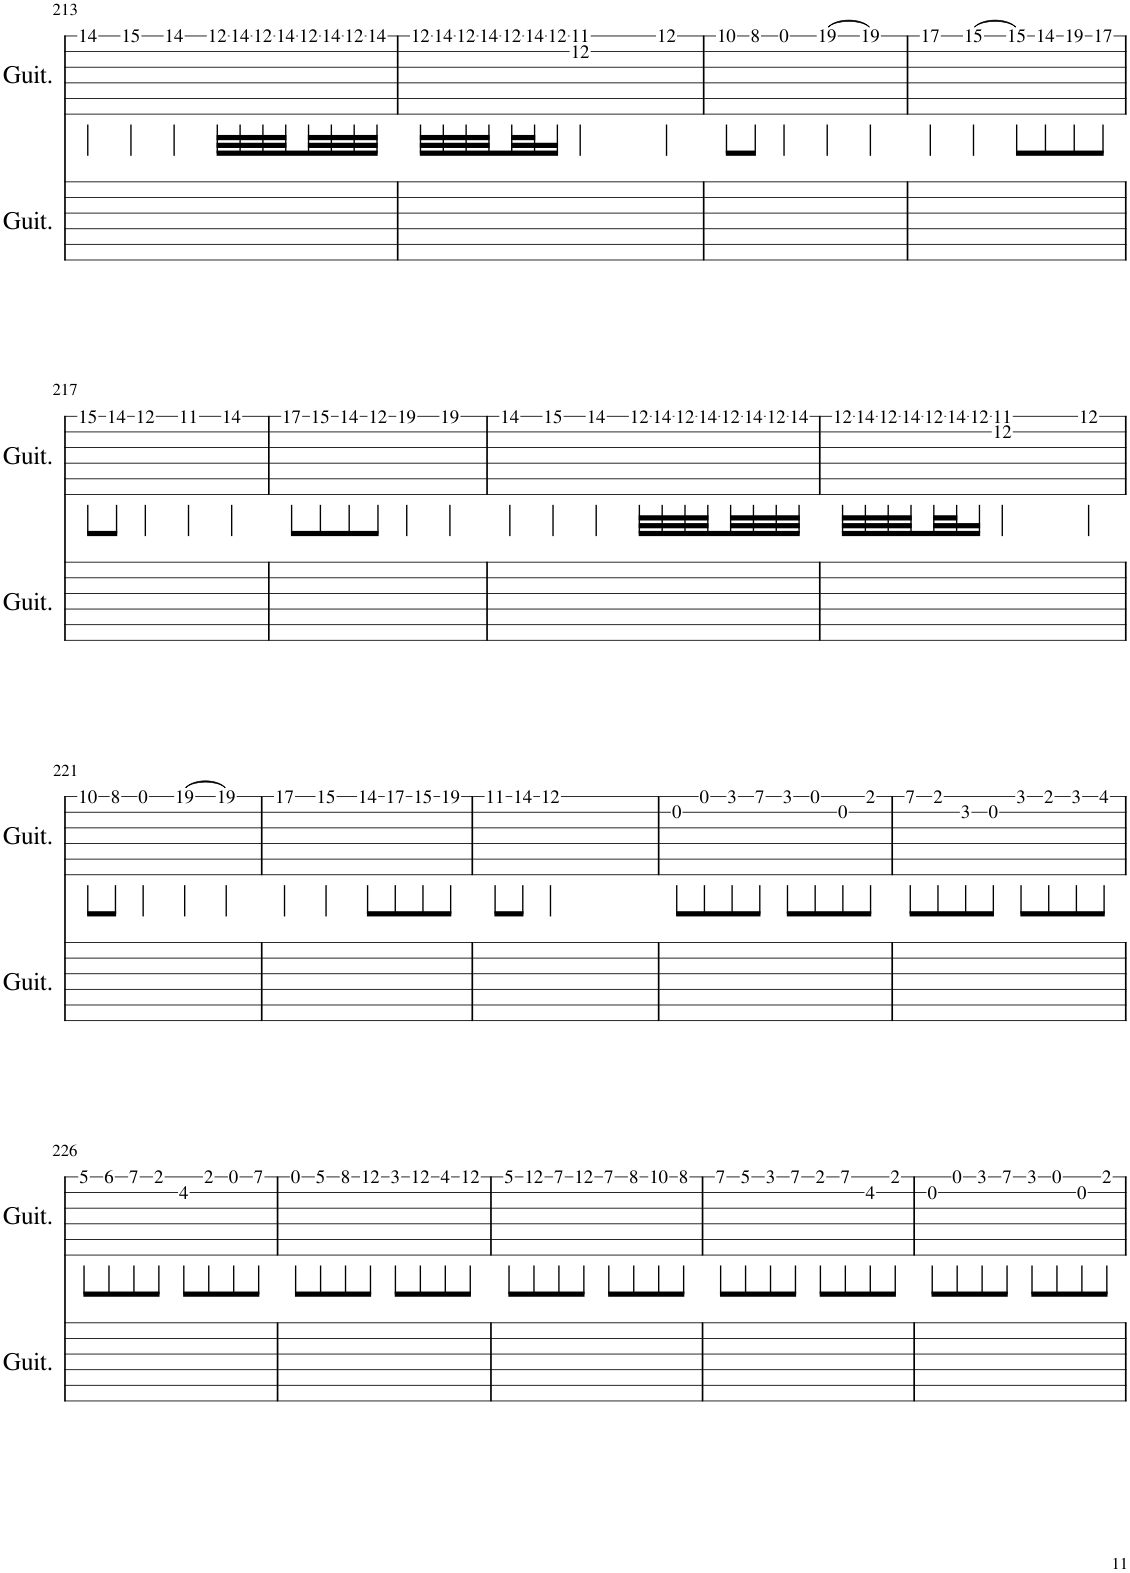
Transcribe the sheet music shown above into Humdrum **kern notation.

**kern	**kern
*part2	*part1
*staff2	*staff1
*I"Guitarra acústica	*I"Guitarra acústica
*I'Guit.	*I'Guit.
!!LO:PB:g=z
*clefF4	*clefG2
*k[f#]	*k[f#]
*M4/4	*M4/4
=213	=213
4r	4ff#\
2r	4gg\
.	4ff#\
4r	32ee\LLL
.	32ff#\
.	32ee\
.	32ff#\
.	32ee\
.	32ff#\
.	32ee\
.	32ff#\JJJ
=214	=214
4r	32ee\LLL
.	32ff#\
.	32ee\
.	32ff#\
.	32ee\
.	32ff#\J
.	16ee\JJ
2r	4b\ 4dd#X\
.	4r
4r	4ee\
=215	=215
4r	8dd\L
.	8cc\J
2r	4ccc\
.	[4bb\
4r	4bb\]
=216	=216
4r	4aa\
2r	[4gg\
.	8gg\L]
.	8ff#\
4r	8bb\
.	8aa\J
!!LO:LB:g=z
=217	=217
4r	8gg\L
.	8ff#\J
2r	4ee\
.	4dd#X\
4r	4ff#\
=218	=218
4r	8aa\L
.	8gg\
2r	8ff#\
.	8ee\J
.	4bb\
4r	4bb\
=219	=219
4r	4ff#\
2r	4gg\
.	4ff#\
4r	32ee\LLL
.	32ff#\
.	32ee\
.	32ff#\
.	32ee\
.	32ff#\
.	32ee\
.	32ff#\JJJ
=220	=220
4r	32ee\LLL
.	32ff#\
.	32ee\
.	32ff#\
.	32ee\
.	32ff#\J
.	16ee\JJ
2r	4b\ 4dd#X\
.	4r
4r	4ee\
!!LO:LB:g=z
=221	=221
4r	8dd\L
.	8cc\J
2r	4ccc\
.	[4bb\
4r	4bb\]
=222	=222
4r	4aa\
2r	4gg\
.	8ff#\L
.	8aa\
4r	8gg\
.	8bb\J
=223	=223
4r	8dd#X\L
.	8ff#\J
2r	4ee\
.	2r
4r	.
=224	=224
4r	8B\L
.	8e\
2r	8g\
.	8b\J
.	8g\L
.	8e\
4r	8B\
.	8f#\J
=225	=225
4r	8b\L
.	8f#\
2r	8d\
.	8B\J
.	8g\L
.	8f#\
4r	8g\
.	8g#X\J
!!LO:LB:g=z
=226	=226
4r	8a\L
.	8a#X\
2r	8b\
.	8f#\J
.	8d#X\L
.	8f#\
4r	8e\
.	8b\J
=227	=227
4r	8e\L
.	8a\
2r	8cc\
.	8ee\J
.	8g\L
.	8ee\
4r	8g#X\
.	8ee\J
=228	=228
4r	8a\L
.	8ee\
2r	8b\
.	8ee\J
.	8b\L
.	8cc\
4r	8dd\
.	8cc\J
=229	=229
4r	8b\L
.	8a\
2r	8g\
.	8b\J
.	8f#\L
.	8b\
4r	8d#X\
.	8f#\J
=230	=230
4r	8B\L
.	8e\
2r	8g\
.	8b\J
.	8g\L
.	8e\
4r	8B\
.	8f#\J
=	=
*-	*-
